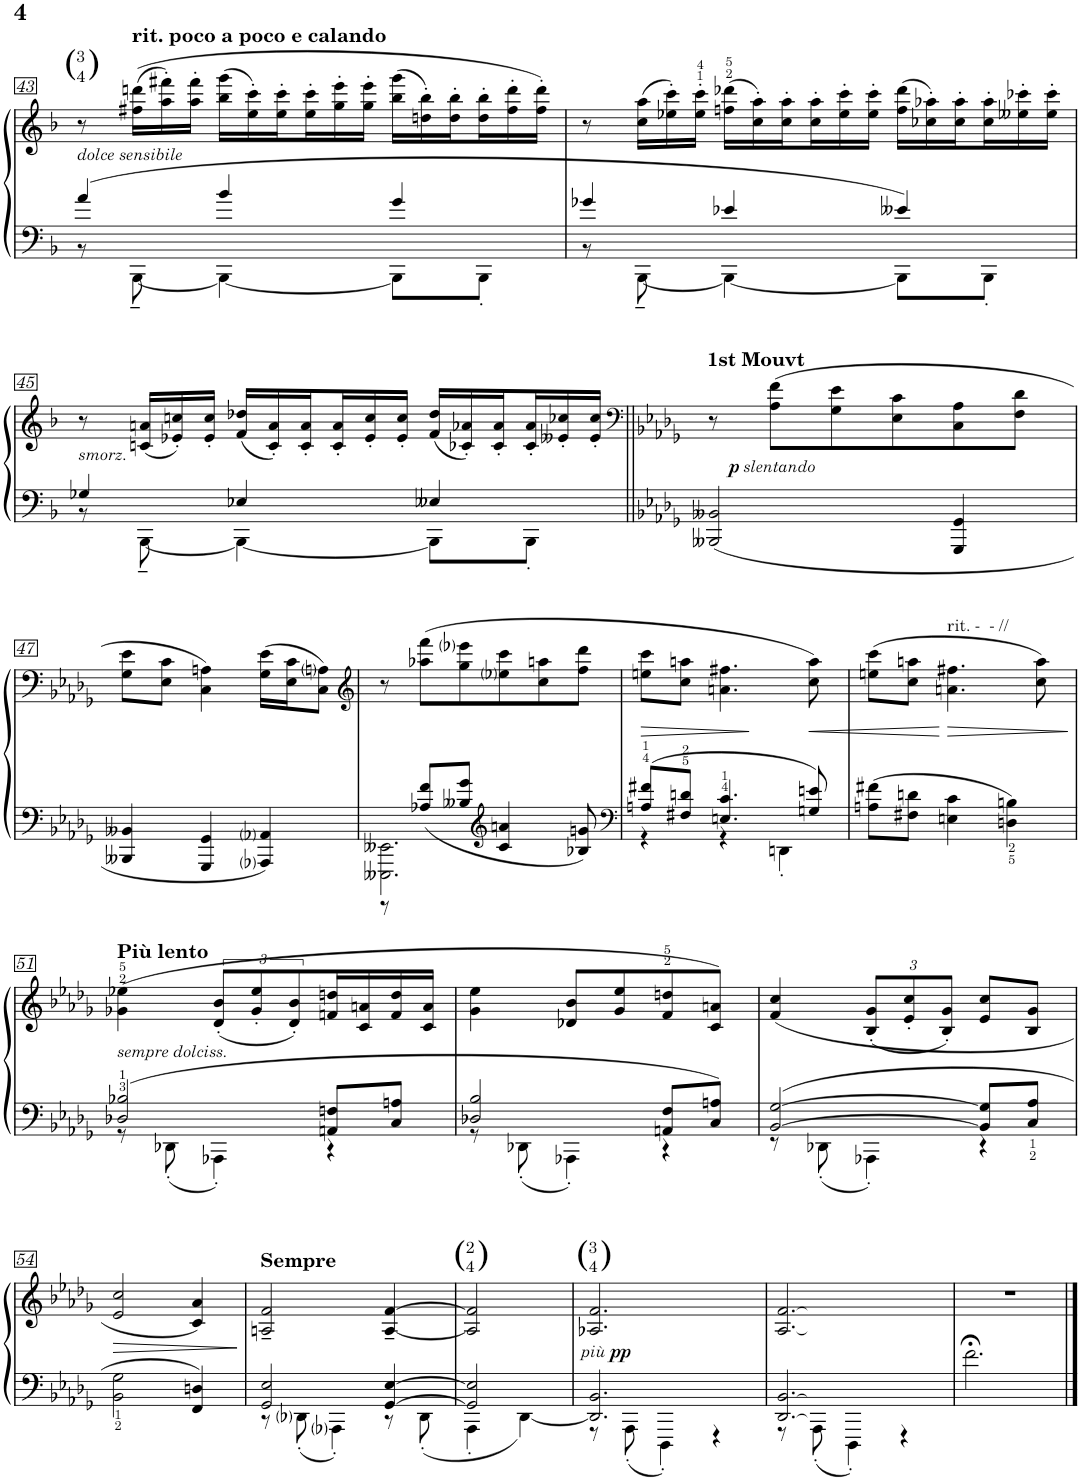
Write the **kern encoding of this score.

**kern	**kern	**dynam
*part1	*part1	*part1
*staff2	*staff1	*staff1/2
*I"IV	*	*
!!LO:PB:g=z
*clefF4	*clefG2	*
*k[b-]	*k[b-]	*
*M3/4	*M3/4	*
=43	=43	=43
*^	*	*
!	!	!LO:TX:a:t=3	!
!	!	!LO:TX:a:t=4	!
!	!	!LO:TX:a:t=( )	!
!	!	!LO:TX:b:i:t=dolce sensibile	!
4a/	8r	8r	.
*	*	*Xtuplet	*
!	!	!LO:TX:a:B:t=rit. poco a poco e calando	!
.	[8BBB-~\	((24ff#X\ 24dddn\LL	.
.	.	24aa\' 24fff#X\')	.
.	.	24aa\' 24fff#\'JJ	.
4b-/	4BBB-\_	(24bb-\ 24ggg\LL	.
.	.	24ee\' 24ccc\')	.
.	.	24ee\' 24ccc\'	.
.	.	24ee\' 24ccc\'	.
.	.	24gg\' 24eee\'	.
.	.	24gg\' 24eee\'JJ	.
4g/	8BBB-\L]	(24bb-\ 24ggg\LL	.
.	.	24ddn\' 24bb-\')	.
.	.	24dd\' 24bb-\'	.
.	8BBB-'\J	24dd\' 24bb-\'	.
.	.	24ff#\' 24ddd\'	.
.	.	24ff#\' 24ddd\'JJ)	.
=44	=44	=44	=44
4g-X/	8r	8r	.
.	[8BBB-~\	(24cc\ 24aa\LL	.
.	.	24ee-X\' 24ccc\')	.
.	.	24ee-\' 24ccc\'JJ	.
4e-X/	4BBB-\_	(24ffn\ 24ddd-X\LL	.
.	.	24cc\' 24aa\')	.
.	.	24cc\' 24aa\'	.
.	.	24cc\' 24aa\'	.
.	.	24ee-\' 24ccc\'	.
.	.	24ee-\' 24ccc\'JJ	.
4e--X/	8BBB-\L]	(24ff\ 24ddd-\LL	.
.	.	24cc-X\' 24aa-X\')	.
.	.	24cc-\' 24aa-\'	.
.	8BBB-'\J	24cc-\' 24aa-\'	.
.	.	24ee--X\' 24ccc-X\'	.
.	.	24ee--\' 24ccc-\'JJ	.
!!LO:LB:g=z
=45	=45	=45	=45
!	!	!LO:TX:b:i:t=smorz.	!
4G-X/	8r	8r	.
.	[8BBB-~\	(24cn/ 24an/LL	.
.	.	24e-X/' 24ccn/')	.
.	.	24e-/' 24cc/'JJ	.
4E-X/	4BBB-\_	(24f/ 24dd-X/LL	.
.	.	24c/' 24a/')	.
.	.	24c/' 24a/'	.
.	.	24c/' 24a/'	.
.	.	24e-/' 24cc/'	.
.	.	24e-/' 24cc/'JJ	.
4E--X/	8BBB-\L]	(24f/ 24dd-/LL	.
.	.	24c-X/'< 24a-X/'<)	.
.	.	24c-/'< 24a-/'<	.
.	8BBB-'\J	24c-/'< 24a-/'<	.
.	.	24e--X/'< 24cc-X/'<	.
.	.	24e--/'< 24cc-/'<JJ	.
*v	*v	*	*
=46||	=46||	=46||
*	*clefF4	*
*k[b-e-a-d-g-]	*k[b-e-a-d-g-]	*
!	!LO:TX:a:B:t=1st Mouvt	!
2BBB--X/ 2BB--X/	8r	.
!	!	!LO:DY:b
!	!	!LO:DY:n=1:b
.	(8A-\ 8f\L	p other-dynamics
.	8G-\ 8e-\	.
.	8E-\ 8c\	.
4GGG-/ 4GG-/	8C\ 8A-\	.
.	8F\ 8d-\J	.
!!LO:LB:g=z
=47	=47	=47
4BBB--X/ 4BB--X/	8G-\ 8e-\L	.
.	8E-\ 8c\J	.
4GGG-/ 4GG-/	4C\ 4An\)	.
4AAA-i/ 4AA-i/	(16G-\ 16e-\LL	.
.	16E-\ 16c\J	.
.	8C\ 8Ani\J)	.
=48	=48	=48
*	*clefG2	*
*^	*	*
2.EEE--X\ 2.EE--X\	8r	8r	.
.	8A-X/ 8f/L	(8aa-X\ 8fff\L	.
.	8B--X/ 8g-/J	8gg-\ 8eee-i\	.
*clefG2	*	*	*
.	4c/ 4an/	8ee-i\ 8ccc\	.
.	.	8cc\ 8aan\	.
.	8B-X/ 8gn/	8ff\ 8ddd-\J	.
=49	=49	=49	=49
*clefF4	*	*	*
!	!	!	!LO:HP:b
8An/ 8f#X/L	4r	8een\ 8ccc\L	>
8F#X/ 8dn/J	.	8cc\ 8aan\J	.
4.En/ 4.c/	4r	4.an\ 4.ff#X\	.
.	4DDn'\	.	.
!	!	!	!LO:HP:n=1:b
8Gn/ 8en/	.	8cc\ 8aa\)	] <
*v	*v	*	*
=50	=50	=50
8An\ 8f#X\L	(8een\ 8ccc\L	.
8F#X\ 8dn\J	8cc\ 8aan\J	.
!	!LO:TX:a:t=rit. -  - //	!
!	!	!LO:HP:n=1:b
4En\ 4c\	4.an\ 4.ff#X\	[ >
4Dn\ 4Bn\	.	.
.	8cc\ 8aa\)	.
.	.	]
!!LO:LB:g=z
=51	=51	=51
*^	*	*
!	!	!LO:TX:a:B:t=Più lento	!
!	!	!LO:TX:b:i:t=sempre dolciss.	!
2D-X/ 2B-X/	8r	(4g-X\ 4ee-X\	.
.	8DD-X'\	.	.
*	*	*tuplet	*
.	4AAA-X'\	(12d-/' 12b-/'L	.
.	.	12g-/' 12ee-/'	.
.	.	12d-/' 12b-/')	.
8AAn/ 8Fn/L	4r	16fn/ 16ddn/L	.
.	.	16c/ 16an/	.
8C/ 8An/J	.	16f/ 16dd/	.
.	.	16c/ 16a/JJ	.
=52	=52	=52	=52
2D-X/ 2B-/	8r	4g-\ 4ee-\	.
.	8DD-X'\	.	.
.	4AAA-X'\	8d-X/ 8b-/L	.
.	.	8g-/ 8ee-/	.
8AAn/ 8F/L	4r	8f/ 8ddn/	.
8C/ 8An/J	.	8c/ 8an/J)	.
=53	=53	=53	=53
[2BB-/ [2G-/	8r	(<4f/ 4cc/	.
.	8DD-X'\	.	.
*	*	*Xbrackettup	*
.	4AAA-X'\	(12B-/' 12g-/'L	.
.	.	12e-/' 12cc/'	.
.	.	12B-/' 12g-/'J)	.
8BB-/] 8G-/]L	4r	8e-/ 8cc/L	.
8C/<< 8A-/<<J	.	8B-/ 8g-/J	.
*v	*v	*	*
!!LO:LB:g=z
=54	=54	=54
!	!	!LO:HP:b
2BB-\ 2G-\	2e-/ 2cc/	>
4FF/ 4Dn/	4c/ 4a-/)	.
.	.	]
=55	=55	=55
*^	*	*
!	!	!LO:TX:a:B:t=Sempre	!
2GG-/ 2E-/	8r	2An/~ 2f/~	.
.	8DD-i'\	.	.
.	4AAA-i'\	.	.
[4GG-/ [4E-/	8r	[4A/~ [4f/~	.
.	8DD-'\	.	.
=56	=56	=56	=56
!	!	!LO:TX:a:t=2	!
!	!	!LO:TX:a:t=4	!
!	!	!LO:TX:a:t=( )	!
2GG-/] 2E-/]	4AAA-'\	2A/] 2f/]	.
.	[4DD-\	.	.
=57	=57	=57	=57
!	!	!LO:TX:a:t=3	!
!	!	!LO:TX:a:t=4	!
!	!	!LO:TX:a:t=( )	!
!	!	!	!LO:DY:b
!	!	!	!LO:DY:n=1:b
2.DD-/] 2.BB-/	8r	2.A-X/ 2.f/	other-dynamics pp
.	8AAA-'\	.	.
.	4DDD-'\	.	.
.	4r	.	.
=58	=58	=58	=58
2.DD-/ 2.BB-/	8r	2.A-/ 2.f/	.
.	8AAA-'\	.	.
.	4DDD-'\	.	.
.	4r	.	.
*v	*v	*	*
=59	=59	=59
2.f;<\	2.r	.
==	==	==
*-	*-	*-
